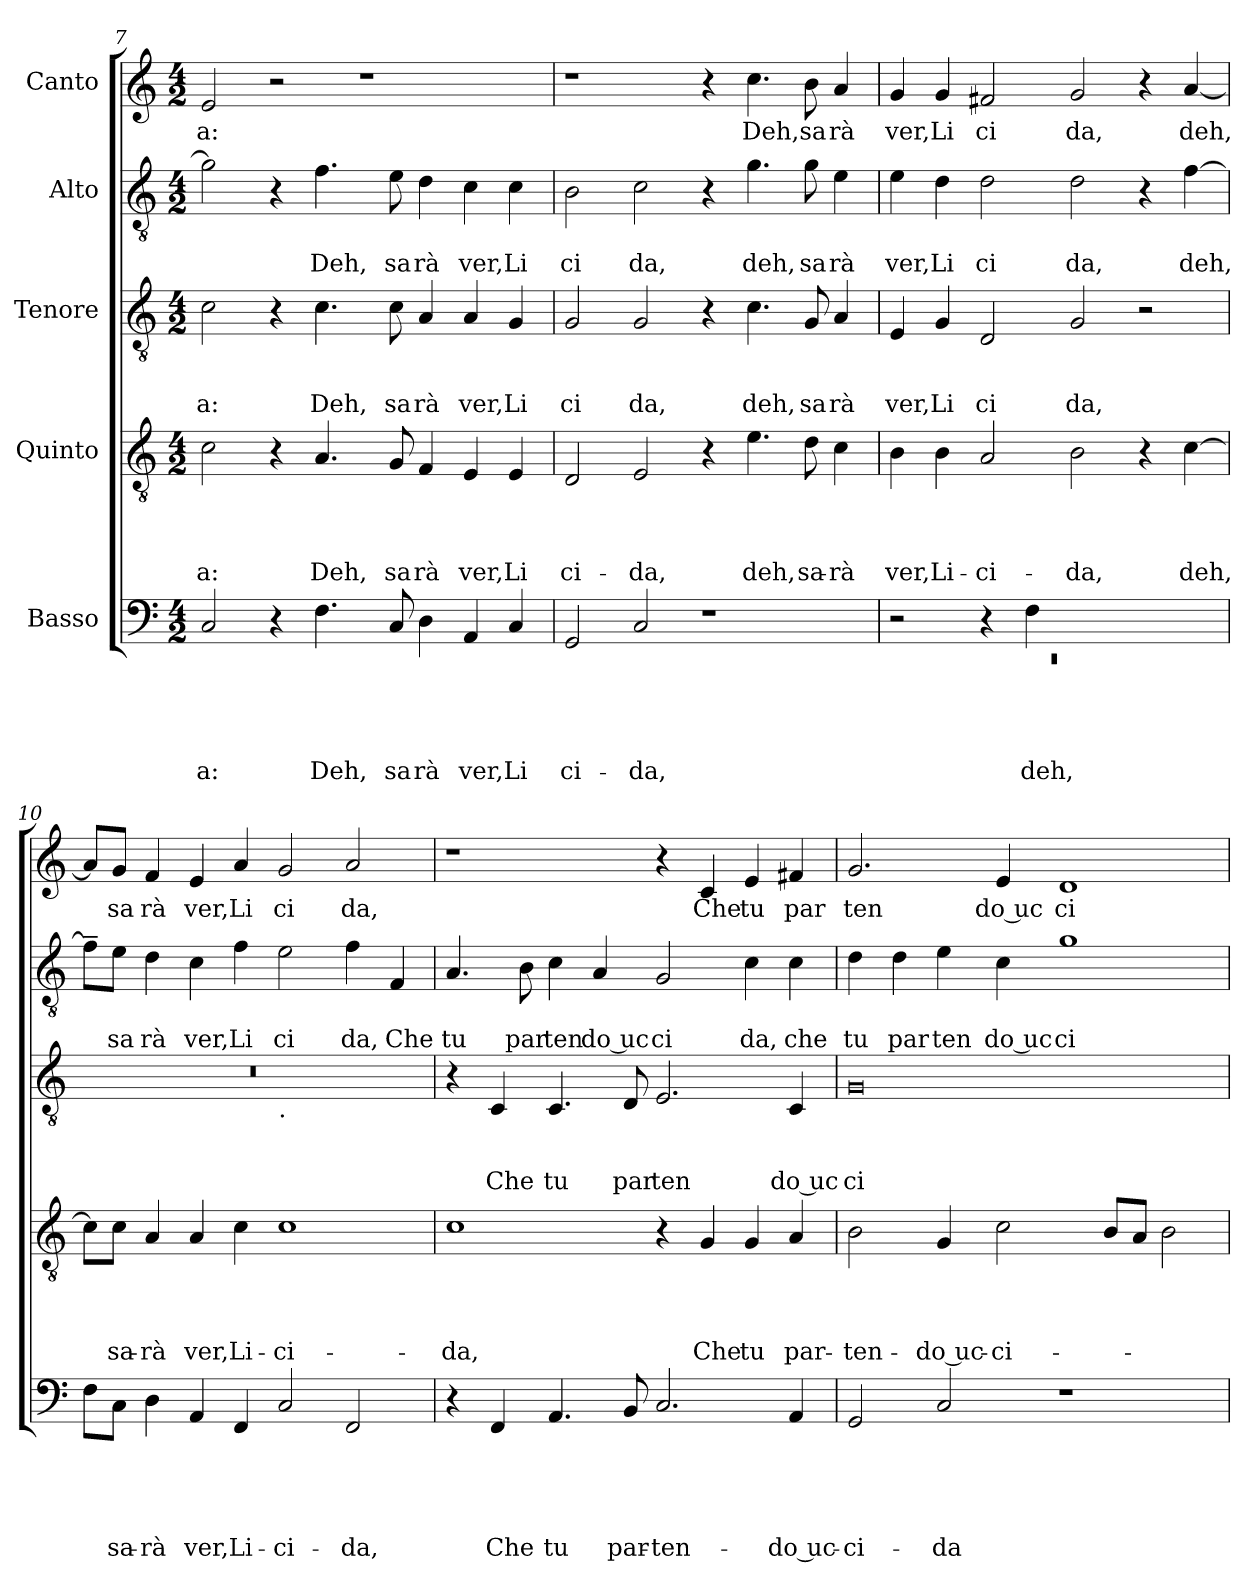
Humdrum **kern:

**kern	**text	**text	**text	**text	**text	**kern	**text	**text	**text	**text	**kern	**text	**text	**text	**kern	**text	**text	**kern	**text
*part5	*part5	*part5	*part5	*part5	*part5	*part4	*part4	*part4	*part4	*part4	*part3	*part3	*part3	*part3	*part2	*part2	*part2	*part1	*part1
*staff5	*staff5	*staff5	*staff5	*staff5	*staff5	*staff4	*staff4	*staff4	*staff4	*staff4	*staff3	*staff3	*staff3	*staff3	*staff2	*staff2	*staff2	*staff1	*staff1
*I"Basso	*	*	*	*	*	*I"Quinto	*	*	*	*	*I"Tenore	*	*	*	*I"Alto	*	*	*I"Canto	*
*clefF4	*	*	*	*	*	*clefGv2	*	*	*	*	*clefGv2	*	*	*	*clefGv2	*	*	*clefG2	*
*k[]	*	*	*	*	*	*k[]	*	*	*	*	*k[]	*	*	*	*k[]	*	*	*k[]	*
*C:	*	*	*	*	*	*C:	*	*	*	*	*C:	*	*	*	*C:	*	*	*C:	*
*M4/2	*	*	*	*	*	*M4/2	*	*	*	*	*M4/2	*	*	*	*M4/2	*	*	*M4/2	*
=7	=7	=7	=7	=7	=7	=7	=7	=7	=7	=7	=7	=7	=7	=7	=7	=7	=7	=7	=7
!	!	!	!	!	!LO:LY:b	!	!	!	!	!LO:LY:b	!	!	!	!LO:LY:b	!	!	!	!	!LO:LY:b
2C/	.	.	.	.	a:	2c\	.	.	.	a:	2c\	.	.	a:	2g\]	.	.	2e/	-a:
4r	.	.	.	.	.	4r	.	.	.	.	4r	.	.	.	4r	.	.	2r	.
!	!	!	!	!	!LO:LY:b	!	!	!	!	!LO:LY:b	!	!	!	!LO:LY:b	!	!	!LO:LY:b	!	!
4.F\	.	.	.	.	Deh,	4.A/	.	.	.	Deh,	4.c\	.	.	Deh,	4.f\	.	Deh,	.	.
.	.	.	.	.	.	.	.	.	.	.	.	.	.	.	.	.	.	1r	.
!	!	!	!	!	!LO:LY:b	!	!	!	!	!LO:LY:b	!	!	!	!LO:LY:b	!	!	!LO:LY:b	!	!
8C/	.	.	.	.	sa	8G/	.	.	.	sa	8c\	.	.	sa	8e\	.	sa	.	.
!	!	!	!	!	!LO:LY:b	!	!	!	!	!LO:LY:b	!	!	!	!LO:LY:b	!	!	!LO:LY:b	!	!
4D\	.	.	.	.	rà	4F/	.	.	.	rà	4A/	.	.	rà	4d\	.	rà	.	.
!	!	!	!	!	!LO:LY:b	!	!	!	!	!LO:LY:b	!	!	!	!LO:LY:b	!	!	!LO:LY:b	!	!
4AA/	.	.	.	.	ver,	4E/	.	.	.	ver,	4A/	.	.	ver,	4c\	.	ver,	.	.
!	!	!	!	!	!LO:LY:b	!	!	!	!	!LO:LY:b	!	!	!	!LO:LY:b	!	!	!LO:LY:b	!	!
4C/	.	.	.	.	Li	4E/	.	.	.	Li	4G/	.	.	Li	4c\	.	Li	.	.
!!LO:LB:g=z
=8	=8	=8	=8	=8	=8	=8	=8	=8	=8	=8	=8	=8	=8	=8	=8	=8	=8	=8	=8
!	!	!	!	!	!LO:LY:b	!	!	!	!	!LO:LY:b	!	!	!	!LO:LY:b	!	!	!LO:LY:b	!	!
2GG/	.	.	.	.	ci-	2D/	.	.	.	ci-	2G/	.	.	ci	2B\	.	ci	1r	.
!	!	!	!	!	!LO:LY:b	!	!	!	!	!LO:LY:b	!	!	!	!LO:LY:b	!	!	!LO:LY:b	!	!
2C/	.	.	.	.	-da,	2E/	.	.	.	-da,	2G/	.	.	da,	2c\	.	da,	.	.
1r	.	.	.	.	.	4r	.	.	.	.	4r	.	.	.	4r	.	.	4r	.
!	!	!	!	!	!	!	!	!	!	!LO:LY:b	!	!	!	!LO:LY:b	!	!	!LO:LY:b	!	!LO:LY:b
.	.	.	.	.	.	4.e\	.	.	.	deh,	4.c\	.	.	deh,	4.g\	.	deh,	4.cc\	Deh,
!	!	!	!	!	!	!	!	!	!	!LO:LY:b	!	!	!	!LO:LY:b	!	!	!LO:LY:b	!	!LO:LY:b
.	.	.	.	.	.	8d\	.	.	.	sa-	8G/	.	.	sa	8g\	.	sa	8b\	sa
!	!	!	!	!	!	!	!	!	!	!LO:LY:b	!	!	!	!LO:LY:b	!	!	!LO:LY:b	!	!LO:LY:b
.	.	.	.	.	.	4c\	.	.	.	-rà	4A/	.	.	rà	4e\	.	rà	4a/	rà
=9	=9	=9	=9	=9	=9	=9	=9	=9	=9	=9	=9	=9	=9	=9	=9	=9	=9	=9	=9
*^	*	*	*	*	*	*	*	*	*	*	*	*	*	*	*	*	*	*	*
!	!LO:N:vis=1	!	!	!	!	!	!	!	!	!	!LO:LY:b	!	!	!	!LO:LY:b	!	!	!LO:LY:b	!	!LO:LY:b
*	*^	*	*	*	*	*	*	*	*	*	*	*	*	*	*	*	*	*	*	*
0ryy	0rEE	2r	.	.	.	.	.	4B\	.	.	.	ver,	4E/	.	.	ver,	4e\	.	ver,	4g/	ver,
!	!	!	!	!	!	!	!	!	!	!	!	!LO:LY:b	!	!	!	!LO:LY:b	!	!	!LO:LY:b	!	!LO:LY:b
.	.	.	.	.	.	.	.	4B\	.	.	.	Li-	4G/	.	.	Li	4d\	.	Li	4g/	Li
!	!	!	!	!	!	!	!	!	!	!	!	!LO:LY:b	!	!	!	!LO:LY:b	!	!	!LO:LY:b	!	!LO:LY:b
.	.	4r	.	.	.	.	.	2A/	.	.	.	-ci-	2D/	.	.	ci	2d\	.	ci	2f#X/	ci
!	!	!	!	!	!	!	!LO:LY:b	!	!	!	!	!	!	!	!	!	!	!	!	!	!
.	.	4F\	.	.	.	.	deh,	.	.	.	.	.	.	.	.	.	.	.	.	.	.
!	!	!	!	!	!	!	!	!	!	!	!	!LO:LY:b	!	!	!	!LO:LY:b	!	!	!LO:LY:b	!	!LO:LY:b
.	.	1ryy	.	.	.	.	.	2B\	.	.	.	-da,	2G/	.	.	da,	2d\	.	da,	2g/	da,
.	.	.	.	.	.	.	.	4r	.	.	.	.	2r	.	.	.	4r	.	.	4r	.
!	!	!	!	!	!	!	!	!	!	!	!	!LO:LY:b	!	!	!	!	!	!	!LO:LY:b	!	!LO:LY:b
.	.	.	.	.	.	.	.	[>4c\	.	.	.	deh,	.	.	.	.	[>4f\	.	deh,	[<4a/	deh,
*v	*v	*v	*	*	*	*	*	*	*	*	*	*	*	*	*	*	*	*	*	*	*
=10	=10	=10	=10	=10	=10	=10	=10	=10	=10	=10	=10	=10	=10	=10	=10	=10	=10	=10	=10
*	*	*	*	*	*	*	*	*	*	*	*^	*	*	*	*	*	*	*	*
8F\L	.	.	.	.	.	8c\L]	.	.	.	.	0r	1ryy	.	.	.	8f~>\L]	.	.	8a/L]	.
!	!	!	!	!	!LO:LY:b	!	!	!	!	!LO:LY:b	!	!	!	!	!	!	!	!LO:LY:b	!	!LO:LY:b
8C\J	.	.	.	.	sa-	8c\J	.	.	.	sa-	.	.	.	.	.	8e\J	.	sa	8g/J	sa
!	!	!	!	!	!LO:LY:b	!	!	!	!	!LO:LY:b	!	!	!	!	!	!	!	!LO:LY:b	!	!LO:LY:b
4D\	.	.	.	.	-rà	4A/	.	.	.	-rà	.	.	.	.	.	4d\	.	rà	4f/	rà
!	!	!	!	!	!LO:LY:b	!	!	!	!	!LO:LY:b	!	!	!	!	!	!	!	!LO:LY:b	!	!LO:LY:b
4AA/	.	.	.	.	ver,	4A/	.	.	.	ver,	.	.	.	.	.	4c\	.	ver,	4e/	ver,
!	!	!	!	!	!LO:LY:b	!	!	!	!	!LO:LY:b	!	!	!	!	!	!	!	!LO:LY:b	!	!LO:LY:b
4FF/	.	.	.	.	Li-	4c\	.	.	.	Li-	.	.	.	.	.	4f\	.	Li	4a/	Li
!	!	!	!	!	!	!	!	!	!	!	!	!LO:TX:b:t=.	!	!	!	!	!	!	!	!
!	!	!	!	!	!LO:LY:b	!	!	!	!	!LO:LY:b	!	!	!	!	!	!	!	!LO:LY:b	!	!LO:LY:b
2C/	.	.	.	.	-ci-	1c	.	.	.	-ci-	.	1ryy	.	.	.	2e\	.	ci	2g/	ci
!	!	!	!	!	!LO:LY:b	!	!	!	!	!	!	!	!	!	!	!	!	!LO:LY:b	!	!LO:LY:b
2FF/	.	.	.	.	-da,	.	.	.	.	.	.	.	.	.	.	4f\	.	da,	2a/	da,
!	!	!	!	!	!	!	!	!	!	!	!	!	!	!	!	!	!	!LO:LY:b	!	!
.	.	.	.	.	.	.	.	.	.	.	.	.	.	.	.	4F/	.	Che	.	.
=11	=11	=11	=11	=11	=11	=11	=11	=11	=11	=11	=11	=11	=11	=11	=11	=11	=11	=11	=11	=11
!	!	!	!	!	!	!	!	!	!	!LO:LY:b	!	!	!	!	!	!	!	!LO:LY:b	!	!
*	*	*	*	*	*	*	*	*	*	*	*v	*v	*	*	*	*	*	*	*	*
4r	.	.	.	.	.	1c	.	.	.	-da,	4r	.	.	.	4.A/	.	tu	1r	.
!	!	!	!	!	!LO:LY:b	!	!	!	!	!	!	!	!	!LO:LY:b	!	!	!	!	!
4FF/	.	.	.	.	Che	.	.	.	.	.	4C/	.	.	Che	.	.	.	.	.
!	!	!	!	!	!	!	!	!	!	!	!	!	!	!	!	!	!LO:LY:b	!	!
.	.	.	.	.	.	.	.	.	.	.	.	.	.	.	8B\	.	par	.	.
!	!	!	!	!	!LO:LY:b	!	!	!	!	!	!	!	!	!LO:LY:b	!	!	!LO:LY:b	!	!
4.AA/	.	.	.	.	tu	.	.	.	.	.	4.C/	.	.	tu	4c\	.	ten	.	.
!	!	!	!	!	!	!	!	!	!	!	!	!	!	!	!	!	!LO:LY:b:rj	!	!
.	.	.	.	.	.	.	.	.	.	.	.	.	.	.	4A/	.	do uc	.	.
!	!	!	!	!	!LO:LY:b	!	!	!	!	!	!	!	!	!LO:LY:b	!	!	!	!	!
8BB/	.	.	.	.	par-	.	.	.	.	.	8D/	.	.	par	.	.	.	.	.
!	!	!	!	!	!LO:LY:b	!	!	!	!	!	!	!	!	!LO:LY:b	!	!	!LO:LY:b	!	!
2.C/	.	.	.	.	-ten-	4r	.	.	.	.	2.E/	.	.	ten	2G/	.	ci	4r	.
!	!	!	!	!	!	!	!	!	!	!LO:LY:b	!	!	!	!	!	!	!	!	!LO:LY:b
.	.	.	.	.	.	4G/	.	.	.	Che	.	.	.	.	.	.	.	4c/	Che
!	!	!	!	!	!	!	!	!	!	!LO:LY:b	!	!	!	!	!	!	!LO:LY:b	!	!LO:LY:b
.	.	.	.	.	.	4G/	.	.	.	tu	.	.	.	.	4c\	.	da,	4e/	tu
!	!	!	!	!	!LO:LY:b:rj	!	!	!	!	!LO:LY:b	!	!	!	!LO:LY:b:rj	!	!	!LO:LY:b	!	!LO:LY:b
4AA/	.	.	.	.	-do uc-	4A/	.	.	.	par-	4C/	.	.	do uc	4c\	.	che	4f#X/	par
=12	=12	=12	=12	=12	=12	=12	=12	=12	=12	=12	=12	=12	=12	=12	=12	=12	=12	=12	=12
!	!	!	!	!	!LO:LY:b	!	!	!	!	!LO:LY:b	!	!	!	!LO:LY:b	!	!	!LO:LY:b	!	!LO:LY:b
2GG/	.	.	.	.	-ci-	2B\	.	.	.	-ten-	0G	.	.	ci	4d\	.	tu	2.g/	ten
!	!	!	!	!	!	!	!	!	!	!	!	!	!	!	!	!	!LO:LY:b	!	!
.	.	.	.	.	.	.	.	.	.	.	.	.	.	.	4d\	.	par	.	.
!	!	!	!	!	!LO:LY:b	!	!	!	!	!LO:LY:b:rj	!	!	!	!	!	!	!LO:LY:b	!	!
2C/	.	.	.	.	-da	4G/	.	.	.	-do uc-	.	.	.	.	4e\	.	ten	.	.
!	!	!	!	!	!	!	!	!	!	!LO:LY:b	!	!	!	!	!	!	!LO:LY:b:rj	!	!LO:LY:b:rj
.	.	.	.	.	.	2c\	.	.	.	-ci-	.	.	.	.	4c\	.	do uc	4e/	do uc
!	!	!	!	!	!	!	!	!	!	!	!	!	!	!	!	!	!LO:LY:b	!	!LO:LY:b
1r	.	.	.	.	.	.	.	.	.	.	.	.	.	.	1g	.	ci	1d	ci
.	.	.	.	.	.	8B/L	.	.	.	.	.	.	.	.	.	.	.	.	.
.	.	.	.	.	.	8A/J	.	.	.	.	.	.	.	.	.	.	.	.	.
.	.	.	.	.	.	2B\	.	.	.	.	.	.	.	.	.	.	.	.	.
=	=	=	=	=	=	=	=	=	=	=	=	=	=	=	=	=	=	=	=
*-	*-	*-	*-	*-	*-	*-	*-	*-	*-	*-	*-	*-	*-	*-	*-	*-	*-	*-	*-
